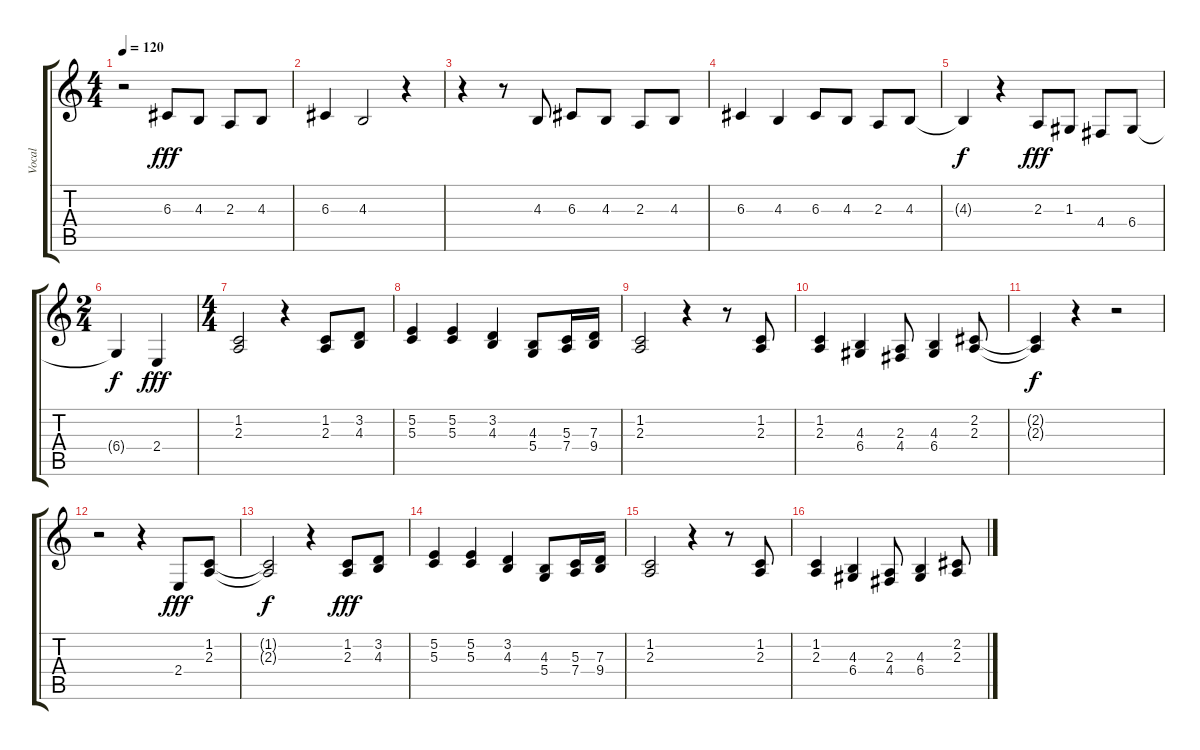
\track ("Vocal" "Vocal") {instrument acousticgrandpiano}
\staff {score tabs}
\tuning (E4 B3 G3 D3 A2 E2) {hide}
\ts (4 4)
\tempo 120
\clef g2
\ks c
r.2{dy fff} 6.3.8 4.3.8 2.3.8 4.3.8 |
6.3.4 4.3.2 r.4 |
r.4 r.8 4.3.8 6.3.8 4.3.8 2.3.8 4.3.8 |
6.3.4 4.3.4 6.3.8 4.3.8 2.3.8 4.3.8 |
4.3{t}.4{dy f} r.4 2.3.8{dy fff} 1.3.8 4.4.8 6.4.8 |
\ts (2 4)
6.4{t}.4{dy f} 2.4.4{dy fff} |
\ts (4 4)
(1.2 2.3).2 r.4 (1.2 2.3).8 (3.2 4.3).8 |
(5.2 5.3).4 (5.2 5.3).4 (3.2 4.3).4 (4.3 5.4).8 (5.3 7.4).16 (7.3 9.4).16 |
(1.2 2.3).2 r.4 r.8 (1.2 2.3).8 |
(1.2 2.3).4 (4.3 6.4).4 (2.3 4.4).8 (4.3 6.4).4 (2.2 2.3).8 |
(2.2{t} 2.3{t}).4{dy f} r.4 r.2 |
r.2 r.4 2.4.8{dy fff} (1.2 2.3).8 |
(1.2{t} 2.3{t}).2{dy f} r.4 (1.2 2.3).8{dy fff} (3.2 4.3).8 |
(5.2 5.3).4 (5.2 5.3).4 (3.2 4.3).4 (4.3 5.4).8 (5.3 7.4).16 (7.3 9.4).16 |
(1.2 2.3).2 r.4 r.8 (1.2 2.3).8 |
(1.2 2.3).4 (4.3 6.4).4 (2.3 4.4).8 (4.3 6.4).4 (2.2 2.3).8
